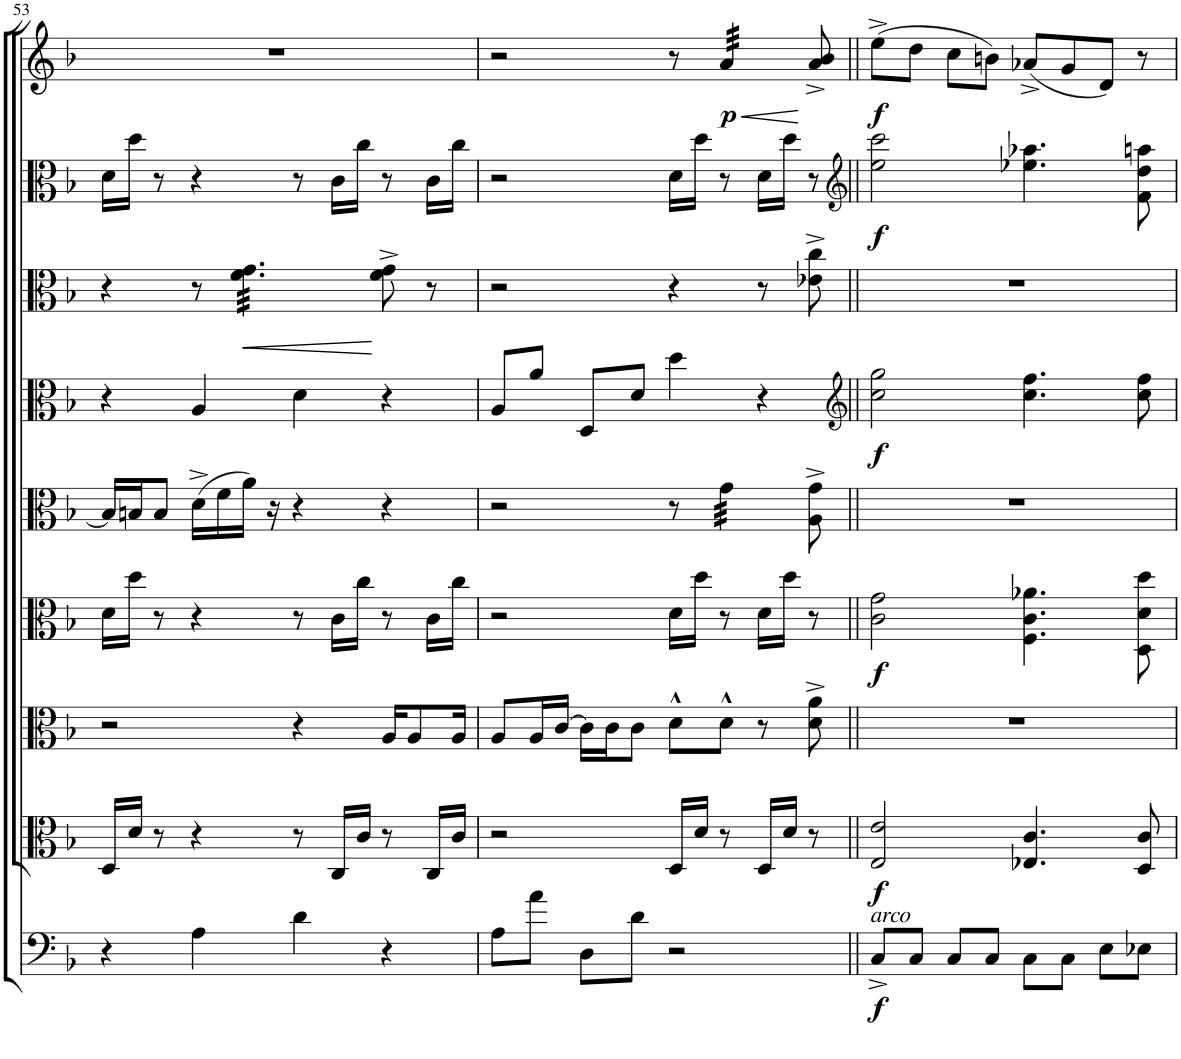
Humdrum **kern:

**kern	**dynam	**kern	**dynam	**kern	**kern	**dynam	**kern	**kern	**dynam	**kern	**dynam	**kern	**dynam	**kern	**dynam
*part9	*part9	*part8	*part8	*part7	*part6	*part6	*part5	*part4	*part4	*part3	*part3	*part2	*part2	*part1	*part1
*staff9	*staff9	*staff8	*staff8	*staff7	*staff6	*staff6	*staff5	*staff4	*staff4	*staff3	*staff3	*staff2	*staff2	*staff1	*staff1
*I"Bass	*	*I"Viola 8	*	*I"Viola 7	*I"Viola 6	*	*I"Viola 5	*I"Viola 4	*	*I"Viola 3	*	*I"Viola 2	*	*I"Viola 1	*
*	*	*I'Vla	*	*I'Vla	*I'Vla	*	*I'Vla	*I'Vla	*	*I'Vla	*	*I'Vla	*	*I'Vla	*
!!LO:PB:g=z
*clefF4	*	*clefC3	*	*clefC3	*clefC3	*	*clefC3	*clefC3	*	*clefC3	*	*clefC3	*	*clefG2	*
*k[b-]	*	*k[b-]	*	*k[b-]	*k[b-]	*	*k[b-]	*k[b-]	*	*k[b-]	*	*k[b-]	*	*k[b-]	*
*M4/4	*	*M4/4	*	*M4/4	*M4/4	*	*M4/4	*M4/4	*	*M4/4	*	*M4/4	*	*M4/4	*
*met(c)	*	*met(c)	*	*met(c)	*met(c)	*	*met(c)	*met(c)	*	*met(c)	*	*met(c)	*	*met(c)	*
=53	=53	=53	=53	=53	=53	=53	=53	=53	=53	=53	=53	=53	=53	=53	=53
4r	.	16D/LL	.	2r	16d\LL	.	16B/LL]	4r	.	4r	.	16d\LL	.	1r	.
.	.	16d/JJ	.	.	16dd\JJ	.	16Bn/J	.	.	.	.	16dd\JJ	.	.	.
.	.	8r	.	.	8r	.	8B/J	.	.	.	.	8r	.	.	.
4A\	.	4r	.	.	4r	.	(16d^\LL	4A/	.	8r	.	4r	.	.	.
.	.	.	.	.	.	.	16f\	.	.	.	.	.	.	.	.
!	!	!	!	!	!	!	!	!	!	!	!LO:HP:b	!	!	!	!
*	*	*	*	*	*	*	*	*	*	*tremolo	*	*	*	*	*
.	.	.	.	.	.	.	16a\JJ)	.	.	32f\ 32g\LLL	<	.	.	.	.
.	.	.	.	.	.	.	.	.	.	32f\ 32g\	.	.	.	.	.
.	.	.	.	.	.	.	16r	.	.	32f\ 32g\	.	.	.	.	.
.	.	.	.	.	.	.	.	.	.	32f\ 32g\	.	.	.	.	.
4d\	.	8r	.	4r	8r	.	4r	4d\	.	32f\ 32g\	.	8r	.	.	.
.	.	.	.	.	.	.	.	.	.	32f\ 32g\	.	.	.	.	.
.	.	.	.	.	.	.	.	.	.	32f\ 32g\	.	.	.	.	.
.	.	.	.	.	.	.	.	.	.	32f\ 32g\	.	.	.	.	.
.	.	16C/LL	.	.	16c\LL	.	.	.	.	32f\ 32g\	.	16c\LL	.	.	.
.	.	.	.	.	.	.	.	.	.	32f\ 32g\	.	.	.	.	.
.	.	16c/JJ	.	.	16cc\JJ	.	.	.	.	32f\ 32g\	.	16cc\JJ	.	.	.
.	.	.	.	.	.	.	.	.	.	32f\ 32g\JJJ	.	.	.	.	.
*	*	*	*	*	*	*	*	*	*	*Xtremolo	*	*	*	*	*
4r	.	8r	.	16A/KL	8r	.	4r	4r	.	8f\^ 8g\^	[	8r	.	.	.
.	.	.	.	8A/	.	.	.	.	.	.	.	.	.	.	.
.	.	16C/LL	.	.	16c\LL	.	.	.	.	8r	.	16c\LL	.	.	.
.	.	16c/JJ	.	16A/Jk	16cc\JJ	.	.	.	.	.	.	16cc\JJ	.	.	.
=54	=54	=54	=54	=54	=54	=54	=54	=54	=54	=54	=54	=54	=54	=54	=54
8A\L	.	2r	.	8A/L	2r	.	2r	8A/L	.	2r	.	2r	.	2r	.
8a\J	.	.	.	16A/L	.	.	.	8a/J	.	.	.	.	.	.	.
.	.	.	.	[16c/JJ	.	.	.	.	.	.	.	.	.	.	.
8D\L	.	.	.	16c\LL]	.	.	.	8D/L	.	.	.	.	.	.	.
.	.	.	.	16c\J	.	.	.	.	.	.	.	.	.	.	.
8d\J	.	.	.	8c\J	.	.	.	8d/J	.	.	.	.	.	.	.
2r	.	16D/LL	.	8d^^\L	16d\LL	.	8r	4dd\	.	4r	.	16d\LL	.	8r	.
.	.	16d/JJ	.	.	16dd\JJ	.	.	.	.	.	.	16dd\JJ	.	.	.
!	!	!	!	!	!	!	!	!	!	!	!	!	!	!	!LO:HP:b
!	!	!	!	!	!	!	!	!	!	!	!	!	!	!	!LO:DY:n=1:b
*	*	*	*	*	*	*	*tremolo	*	*	*	*	*	*	*	*
*	*	*	*	*	*	*	*	*	*	*	*	*	*	*tremolo	*
.	.	8r	.	8d^^\J	8r	.	32g\LLL	.	.	.	.	8r	.	32a/LLL	< p
.	.	.	.	.	.	.	32g\	.	.	.	.	.	.	32a/	.
.	.	.	.	.	.	.	32g\	.	.	.	.	.	.	32a/	.
.	.	.	.	.	.	.	32g\	.	.	.	.	.	.	32a/	.
.	.	16D/LL	.	8r	16d\LL	.	32g\	4r	.	8r	.	16d\LL	.	32a/	.
.	.	.	.	.	.	.	32g\	.	.	.	.	.	.	32a/	.
.	.	16d/JJ	.	.	16dd\JJ	.	32g\	.	.	.	.	16dd\JJ	.	32a/	.
.	.	.	.	.	.	.	32g\JJJ	.	.	.	.	.	.	32a/JJJ	.
*	*	*	*	*	*	*	*	*	*	*	*	*	*	*Xtremolo	*
*	*	*	*	*	*	*	*Xtremolo	*	*	*	*	*	*	*	*
.	.	8r	.	8d\^ 8a\^	8r	.	8A\^ 8g\^	.	.	8e-X\^ 8cc\^	.	8r	.	8a/^ 8b-/^	[
=55||	=55||	=55||	=55||	=55||	=55||	=55||	=55||	=55||	=55||	=55||	=55||	=55||	=55||	=55||	=55||
*	*	*	*	*	*	*	*	*clefG2	*	*	*	*clefG2	*	*	*
!LO:TX:a:i:t=arco	!	!	!	!	!	!	!	!	!	!	!	!	!	!	!
!	!LO:DY:b	!	!LO:DY:b	!	!	!LO:DY:b	!	!	!LO:DY:b	!	!	!	!LO:DY:b	!	!LO:DY:b
8C^/L	f	2E/ 2e/	f	1r	2c\ 2g\	f	1r	2cc\ 2gg\	f	1r	.	2ee\ 2ccc\	f	(8ee^\L	f
8C/J	.	.	.	.	.	.	.	.	.	.	.	.	.	8dd\J	.
8C/L	.	.	.	.	.	.	.	.	.	.	.	.	.	8cc\L	.
8C/J	.	.	.	.	.	.	.	.	.	.	.	.	.	8bn\J)	.
8C\L	.	4.E-X/ 4.c/	.	.	4.F\ 4.c\ 4.a-X\	.	.	4.cc\ 4.ff\	.	.	.	4.ee-X\ 4.aa-X\	.	(8a-X^/L	.
8C\J	.	.	.	.	.	.	.	.	.	.	.	.	.	8g/	.
8E\L	.	.	.	.	.	.	.	.	.	.	.	.	.	8d/J)	.
8E-X\J	.	8D/ 8c/	.	.	8D\ 8d\ 8dd\	.	.	8cc\ 8ff\	.	.	.	8f\ 8dd\ 8aan\	.	8r	.
=	=	=	=	=	=	=	=	=	=	=	=	=	=	=	=
*-	*-	*-	*-	*-	*-	*-	*-	*-	*-	*-	*-	*-	*-	*-	*-
